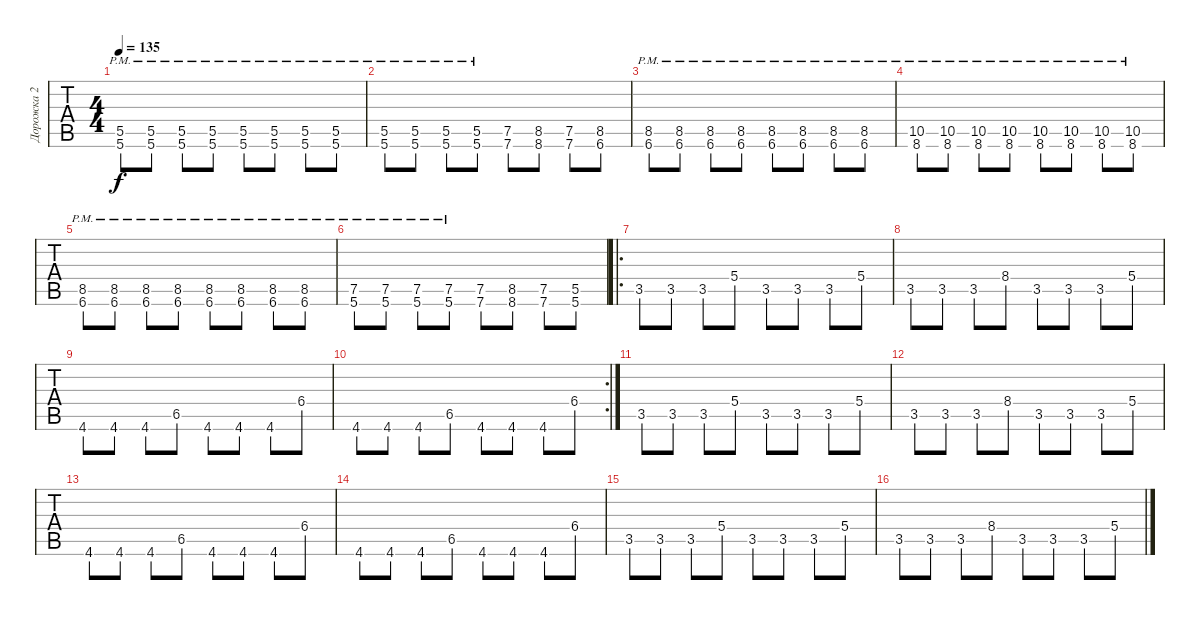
\track ("Дорожка 2" "Дорожка 2") {instrument distortionguitar}
\staff {tabs}
\tuning (E4 B3 G3 D3 A2 E2) {hide}
\ts (4 4)
\tempo 135
\clef g2
\ks c
(5.5{pm} 5.6{pm}).8{dy f} (5.5{pm} 5.6{pm}).8 (5.5{pm} 5.6{pm}).8 (5.5{pm} 5.6{pm}).8 (5.5{pm} 5.6{pm}).8 (5.5{pm} 5.6{pm}).8 (5.5{pm} 5.6{pm}).8 (5.5{pm} 5.6{pm}).8 |
(5.5{pm} 5.6{pm}).8 (5.5{pm} 5.6{pm}).8 (5.5{pm} 5.6{pm}).8 (5.5{pm} 5.6{pm}).8 (7.5 7.6).8 (8.5 8.6).8 (7.5 7.6).8 (8.5 6.6).8 |
(8.5{pm} 6.6{pm}).8 (8.5{pm} 6.6{pm}).8 (8.5{pm} 6.6{pm}).8 (8.5{pm} 6.6{pm}).8 (8.5{pm} 6.6{pm}).8 (8.5{pm} 6.6{pm}).8 (8.5{pm} 6.6{pm}).8 (8.5{pm} 6.6{pm}).8 |
(10.5{pm} 8.6{pm}).8 (10.5{pm} 8.6{pm}).8 (10.5{pm} 8.6{pm}).8 (10.5{pm} 8.6{pm}).8 (10.5{pm} 8.6{pm}).8 (10.5{pm} 8.6{pm}).8 (10.5{pm} 8.6{pm}).8 (10.5{pm} 8.6{pm}).8 |
(8.5{pm} 6.6{pm}).8 (8.5{pm} 6.6{pm}).8 (8.5{pm} 6.6{pm}).8 (8.5{pm} 6.6{pm}).8 (8.5{pm} 6.6{pm}).8 (8.5{pm} 6.6{pm}).8 (8.5{pm} 6.6{pm}).8 (8.5{pm} 6.6{pm}).8 |
(7.5{pm} 5.6{pm}).8 (7.5{pm} 5.6{pm}).8 (7.5{pm} 5.6{pm}).8 (7.5{pm} 5.6{pm}).8 (7.5 7.6).8 (8.5 8.6).8 (7.5 7.6).8 (5.5 5.6).8 |
\ro
3.5.8 3.5.8 3.5.8 5.4.8 3.5.8 3.5.8 3.5.8 5.4.8 |
3.5.8 3.5.8 3.5.8 8.4.8 3.5.8 3.5.8 3.5.8 5.4.8 |
4.6.8 4.6.8 4.6.8 6.5.8 4.6.8 4.6.8 4.6.8 6.4.8 |
\rc 2
4.6.8 4.6.8 4.6.8 6.5.8 4.6.8 4.6.8 4.6.8 6.4.8 |
3.5.8 3.5.8 3.5.8 5.4.8 3.5.8 3.5.8 3.5.8 5.4.8 |
3.5.8 3.5.8 3.5.8 8.4.8 3.5.8 3.5.8 3.5.8 5.4.8 |
4.6.8 4.6.8 4.6.8 6.5.8 4.6.8 4.6.8 4.6.8 6.4.8 |
4.6.8 4.6.8 4.6.8 6.5.8 4.6.8 4.6.8 4.6.8 6.4.8 |
3.5.8 3.5.8 3.5.8 5.4.8 3.5.8 3.5.8 3.5.8 5.4.8 |
3.5.8 3.5.8 3.5.8 8.4.8 3.5.8 3.5.8 3.5.8 5.4.8
